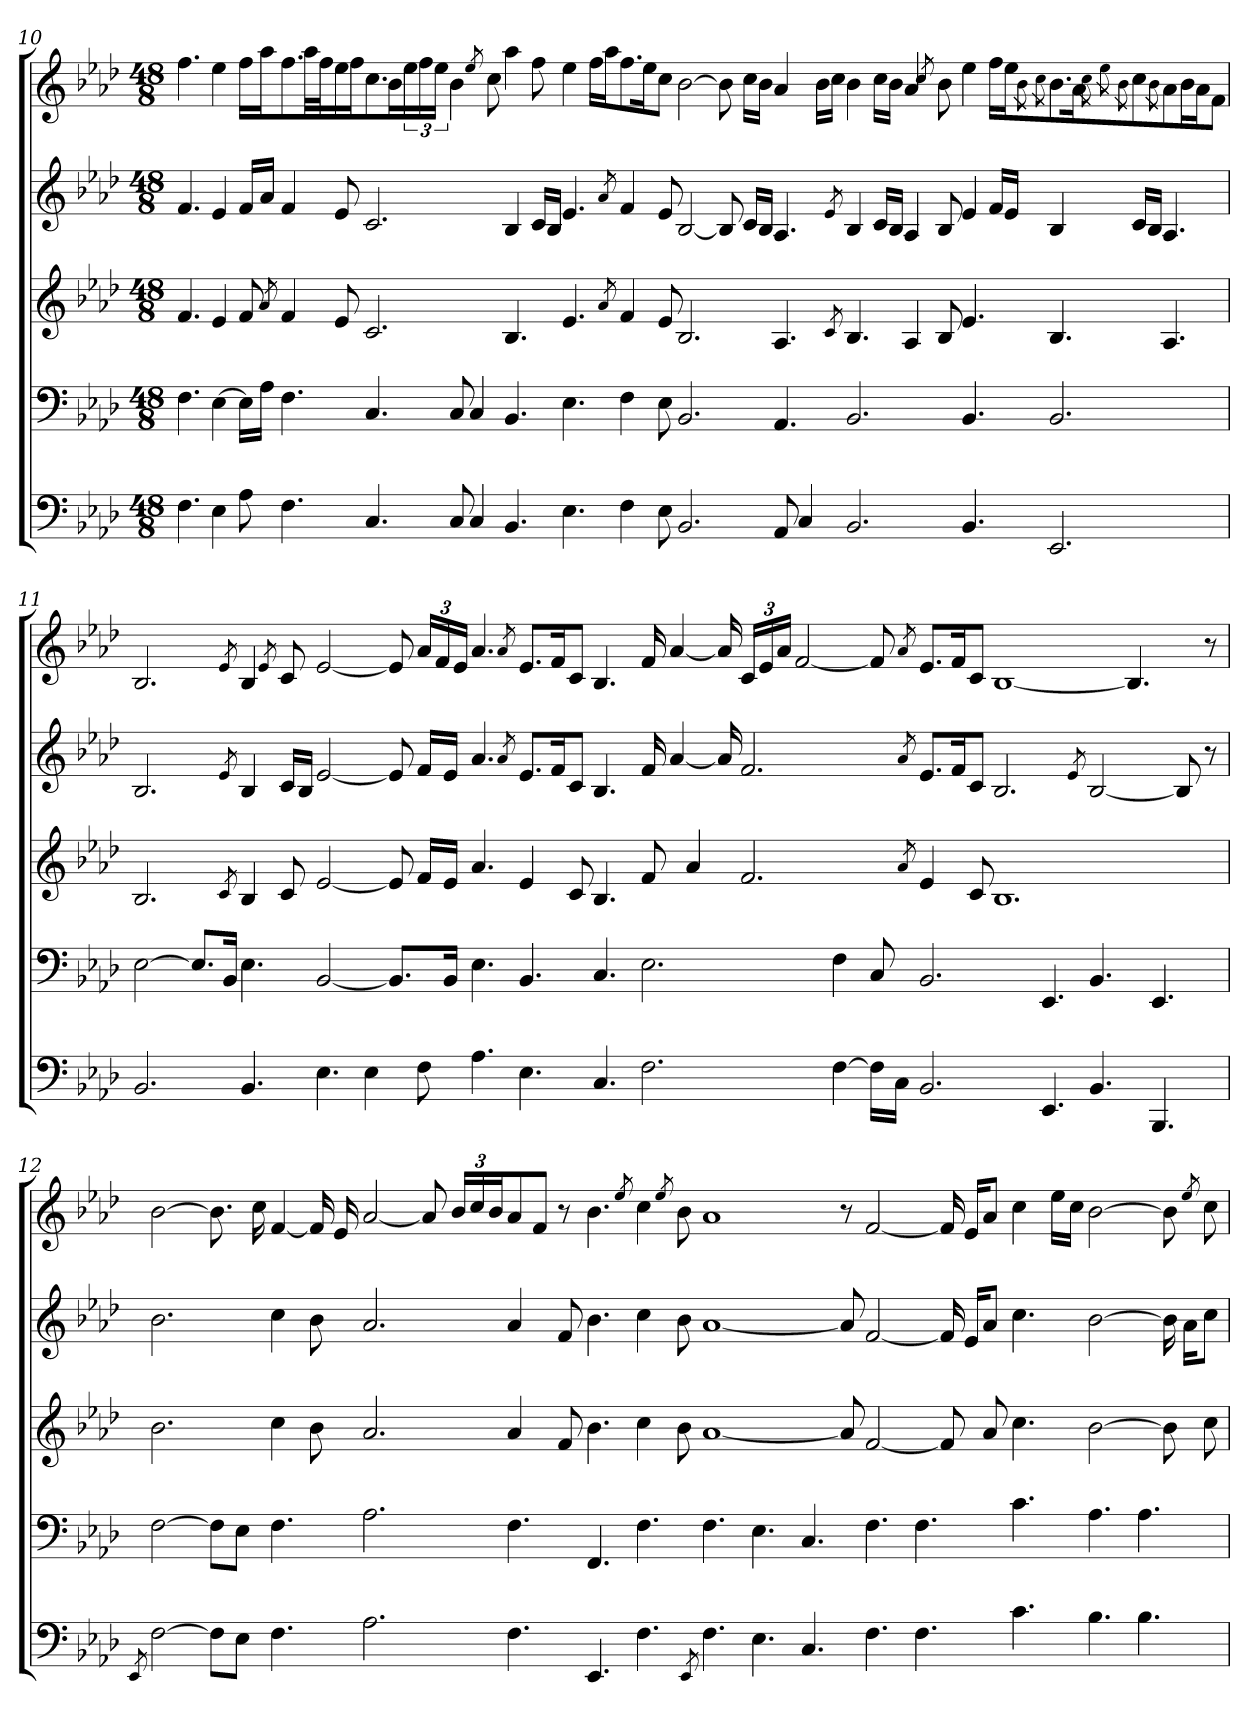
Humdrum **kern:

**kern	**kern	**kern	**kern	**kern
*part5	*part4	*part3	*part2	*part1
*staff5	*staff4	*staff3	*staff2	*staff1
*clefF4	*clefF4	*clefG2	*clefG2	*clefG2
*k[b-e-a-d-]	*k[b-e-a-d-]	*k[b-e-a-d-]	*k[b-e-a-d-]	*k[b-e-a-d-]
*M48/8	*M48/8	*M48/8	*M48/8	*M48/8
=10	=10	=10	=10	=10
4.F	4.F	4.f	4.f	4.ff
4E-	[4E-	4e-	4e-	4ee-
8A-	16E-\LL]	8f	16f/LL	16ff\LL
.	16A-\JJ	.	16a-/JJ	16aa-\J
.	.	8qa-	.	.
4.F	4.F	4f	4f	8.ff\
.	.	.	.	32aa-\LL
.	.	.	.	32ff\J
.	.	8e-	8e-	16ee-\
.	.	.	.	16ff\J
4.C	4.C	2.c	2.c	8.cc\
.	.	.	.	16b-\L
.	.	.	.	24ee-\
.	.	.	.	24ff\
.	.	.	.	24ee-\JJ
8C	8C	.	.	4b-
4C	4C	.	.	.
.	.	.	.	8qee-
.	.	.	.	8cc
4.BB-	4.BB-	4.B-	4B-	4aa-
.	.	.	16c/LL	8ff
.	.	.	16B-/JJ	.
4.E-	4.E-	4.e-	4.e-	4ee-
.	.	.	.	16ff\LL
.	.	.	.	16aa-\J
.	.	8qa-	8qa-	.
4F	4F	4f	4f	8.ff\
.	.	.	.	16ee-\K
8E-	8E-	8e-	8e-	8cc\J
2.BB-	2.BB-	2.B-	[2B-	[2b-
.	.	.	8B-]	8b-]
.	.	.	16c/LL	16cc\LL
.	.	.	16B-/JJ	16b-\JJ
8AA-	4.AA-	4.A-	4.A-	4a-
4C	.	.	.	.
.	.	.	.	16b-\LL
.	.	.	.	16cc\JJ
.	.	8qc	8qe-	.
2.BB-	2.BB-	4.B-	4B-	4b-
.	.	.	16c/LL	16cc\LL
.	.	.	16B-/JJ	16b-\JJ
.	.	4A-	4A-	4a-
.	.	.	.	8qcc
.	.	8B-	8B-	8b-
4.BB-	4.BB-	4.e-	4e-	4ee-
.	.	.	16f/LL	16ff\LL
.	.	.	16e-/JJ	16ee-\J
.	.	.	.	8qb-\
.	.	.	.	8qcc\
2.EE-	2.BB-	4.B-	4B-	8.b-\
.	.	.	.	16a-\K
.	.	.	.	8qcc\
.	.	.	.	8qee-\
.	.	.	.	8qb-\
.	.	.	16c/LL	8cc\
.	.	.	16B-/JJ	.
.	.	.	.	8qb-\
.	.	4.A-	4.A-	8a-\
.	.	.	.	16b-\L
.	.	.	.	16a-\J
.	.	.	.	8f\J
=11	=11	=11	=11	=11
2.BB-	[2E-	2.B-	2.B-	2.B-
.	8.E-/L]	.	.	.
.	16BB-/Jk	.	.	.
.	.	8qc	8qe-	8qe-
4.BB-	4.E-	4B-	4B-	4B-
.	.	.	.	8qe-
.	.	8c	16c/LL	8c
.	.	.	16B-/JJ	.
4.E-	[2BB-	[2e-	[2e-	[2e-
4E-	.	.	.	.
.	8.BB-/L]	8e-]	8e-]	8e-]
8F	.	16f/LL	16f/LL	24a-/LL
.	.	.	.	24f/
.	16BB-/Jk	16e-/JJ	16e-/JJ	.
.	.	.	.	24e-/JJ
4.A-	4.E-	4.a-	4.a-	4.a-
.	.	.	8qa-	8qa-
4.E-	4.BB-	4e-	8.e-/L	8.e-/L
.	.	.	16f/K	16f/K
.	.	8c	8c/J	8c/J
4.C	4.C	4.B-	4.B-	4.B-
2.F	2.E-	8f	16f	16f
.	.	.	[4a-	[4a-
.	.	4a-	.	.
.	.	.	16a-]	16a-]
.	.	2.f	2.f	24c/LL
.	.	.	.	24e-/
.	.	.	.	24a-/JJ
.	.	.	.	[2f
[4F	4F	.	.	.
16F\LL]	8C	.	.	8f]
16C\JJ	.	.	.	.
.	.	8qa-	8qa-	8qa-
2.BB-	2.BB-	4e-	8.e-/L	8.e-/L
.	.	.	16f/K	16f/K
.	.	8c	8c/J	8c/J
.	.	1.B-	2.B-	[1B-
4.EE-	4.EE-	.	.	.
.	.	.	8qe-	.
4.BB-	4.BB-	.	[2B-	.
.	.	.	.	4.B-]
4.BBB-	4.EE-	.	.	.
.	.	.	8B-]	.
.	.	.	8r	8r
=12	=12	=12	=12	=12
8qEE-	.	.	.	.
[2F	[2F	2.b-	2.b-	[2b-
8F\L]	8F\L]	.	.	8.b-]
8E-\J	8E-\J	.	.	.
.	.	.	.	16cc
4.F	4.F	4cc	4cc	[4f
.	.	8b-	8b-	16f]
.	.	.	.	16e-
2.A-	2.A-	2.a-	2.a-	[2a-
.	.	.	.	8a-]
.	.	.	.	24b-/LL
.	.	.	.	24cc/
.	.	.	.	24b-/J
4.F	4.F	4a-	4a-	8a-/
.	.	.	.	8f/J
.	.	8f	8f	8r
4.EE-	4.FF	4.b-	4.b-	4.b-
.	.	.	.	8qee-
4.F	4.F	4cc	4cc	4cc
.	.	.	.	8qee-
.	.	8b-	8b-	8b-
8qEE-	.	.	.	.
4.F	4.F	[1a-	[1a-	1a-
4.E-	4.E-	.	.	.
4.C	4.C	.	.	.
.	.	8a-]	8a-]	8r
4.F	4.F	[2f	[2f	[2f
4.F	4.F	.	.	.
.	.	8f]	16f]	16f]
.	.	.	16e-/KL	16e-/KL
.	.	8a-	8a-/J	8a-/J
4.c	4.c	4.cc	4.cc	4cc
.	.	.	.	16ee-\LL
.	.	.	.	16cc\JJ
4.B-	4.A-	[2b-	[2b-	[2b-
4.B-	4.A-	.	.	.
.	.	8b-]	16b-]	8b-]
.	.	.	16a-\KL	.
.	.	.	.	8qee-
.	.	8cc	8cc\J	8cc
=	=	=	=	=
*-	*-	*-	*-	*-
